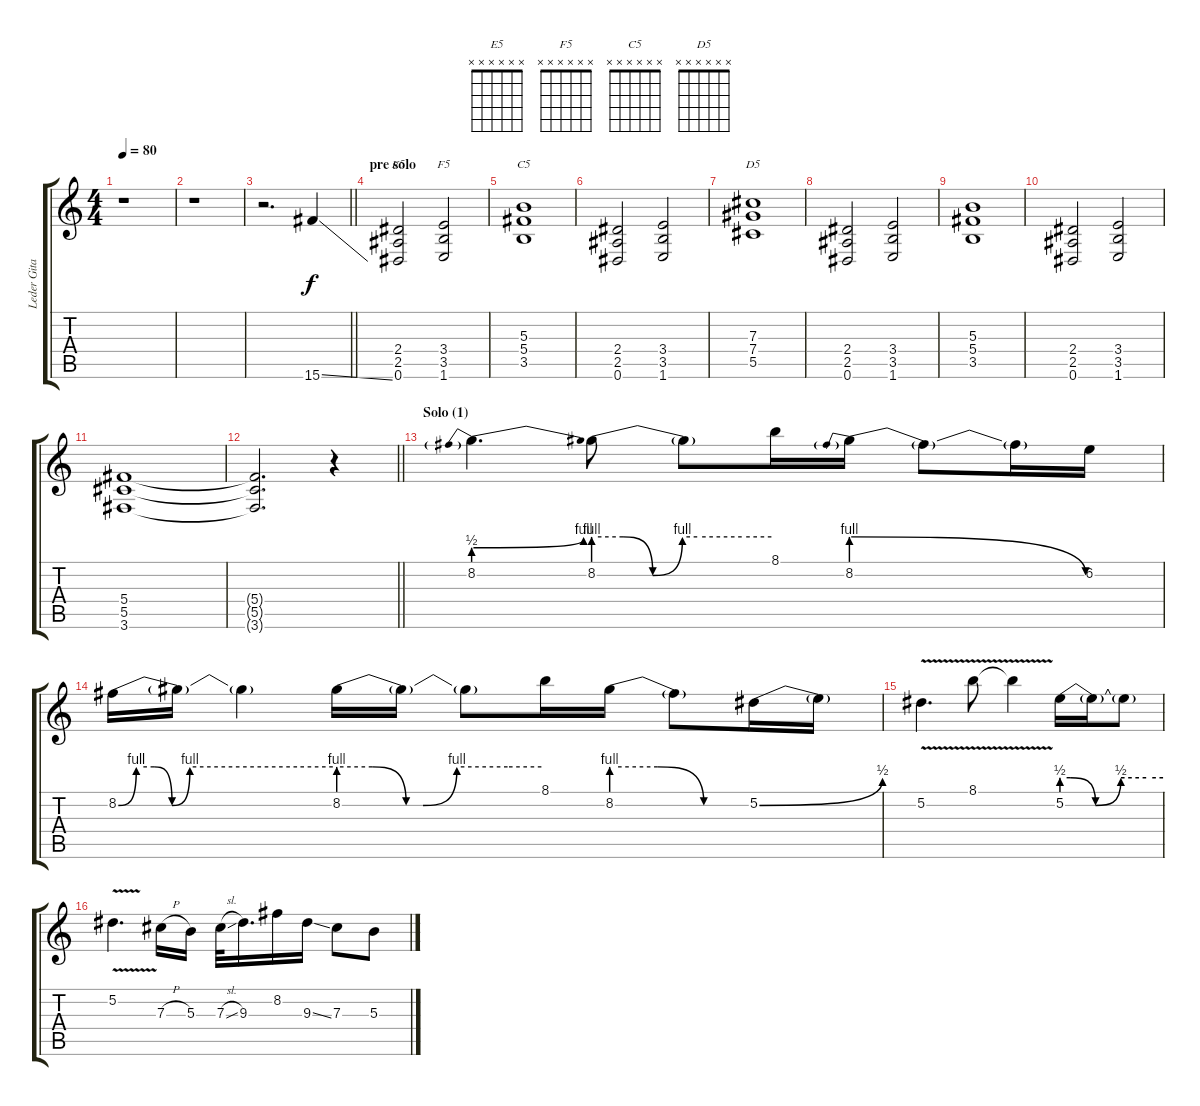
\track ("Leder Gitar" "Leder Gita") {instrument overdrivenguitar}
\staff {score tabs}
\tuning (Eb4 Bb3 Gb3 Db3 Ab2 Eb2) {hide}
\chord ("E5" x x x x x x)
\chord ("F5" x x x x x x)
\chord ("C5" x x x x x x)
\chord ("D5" x x x x x x)
\ts (4 4)
\tempo 80
\clef g2
\ks c
r.1{dy f} |
r.1 |
\barLineRight lightlight
r.2{d} 15.6{ss}.4{volume 12} |
\section ("" "pre solo")
(2.4 2.5 0.6).2{ch "E5"} (3.4 3.5 1.6).2{ch "F5"} |
(5.3 5.4 3.5).1{ch "C5"} |
(2.4 2.5 0.6).2 (3.4 3.5 1.6).2 |
(7.3 7.4 5.5).1{ch "D5"} |
(2.4 2.5 0.6).2 (3.4 3.5 1.6).2 |
(5.3 5.4 3.5).1 |
(2.4 2.5 0.6).2 (3.4 3.5 1.6).2 |
(5.4 5.5 3.6).1 |
\barLineRight lightlight
(5.4{t} 5.5{t} 3.6{t}).2{d} r.4 |
\section ("" "Solo (1)")
8.2{be (prebendbend 0 2 60 4)}.4{d} 8.2{be (custom 0 4 10 4 20 0 30 4 35 4 50 4 60 4)}.8 8.2{t}.8 8.1.16 8.2{be (prebendrelease 0 4 60 0)}.16 8.2{t}.8 8.2{t}.16 6.2.16 |
8.2{be (custom 0 0 5 4 10 4 15 0 20 4 50 4 60 4)}.16 8.2{t}.16 8.2{t}.4 8.2{be (custom 0 4 10 4 20 0 25 0 35 4 50 4 60 4)}.16 8.2{t}.16 8.2{t}.8 8.1.16 8.2{be (custom 0 4 20 4 40 0 60 0)}.16 8.2{t}.8 5.2{be (bend 0 0 60 2)}.16 5.2{t}.16 |
5.2{v}.4{d} 8.1{v}.8 8.1{t}.4 5.2{be (custom 0 2 5 2 20 0 35 2 50 2 60 2)}.16 5.2{t}.16 5.2{t}.8 |
5.2{v}.4{d} 7.3{h}.16 5.3.16 7.3{sl}.32 9.3.16{d} 8.2.16 9.3{ss}.16 7.3.8 5.3.8
